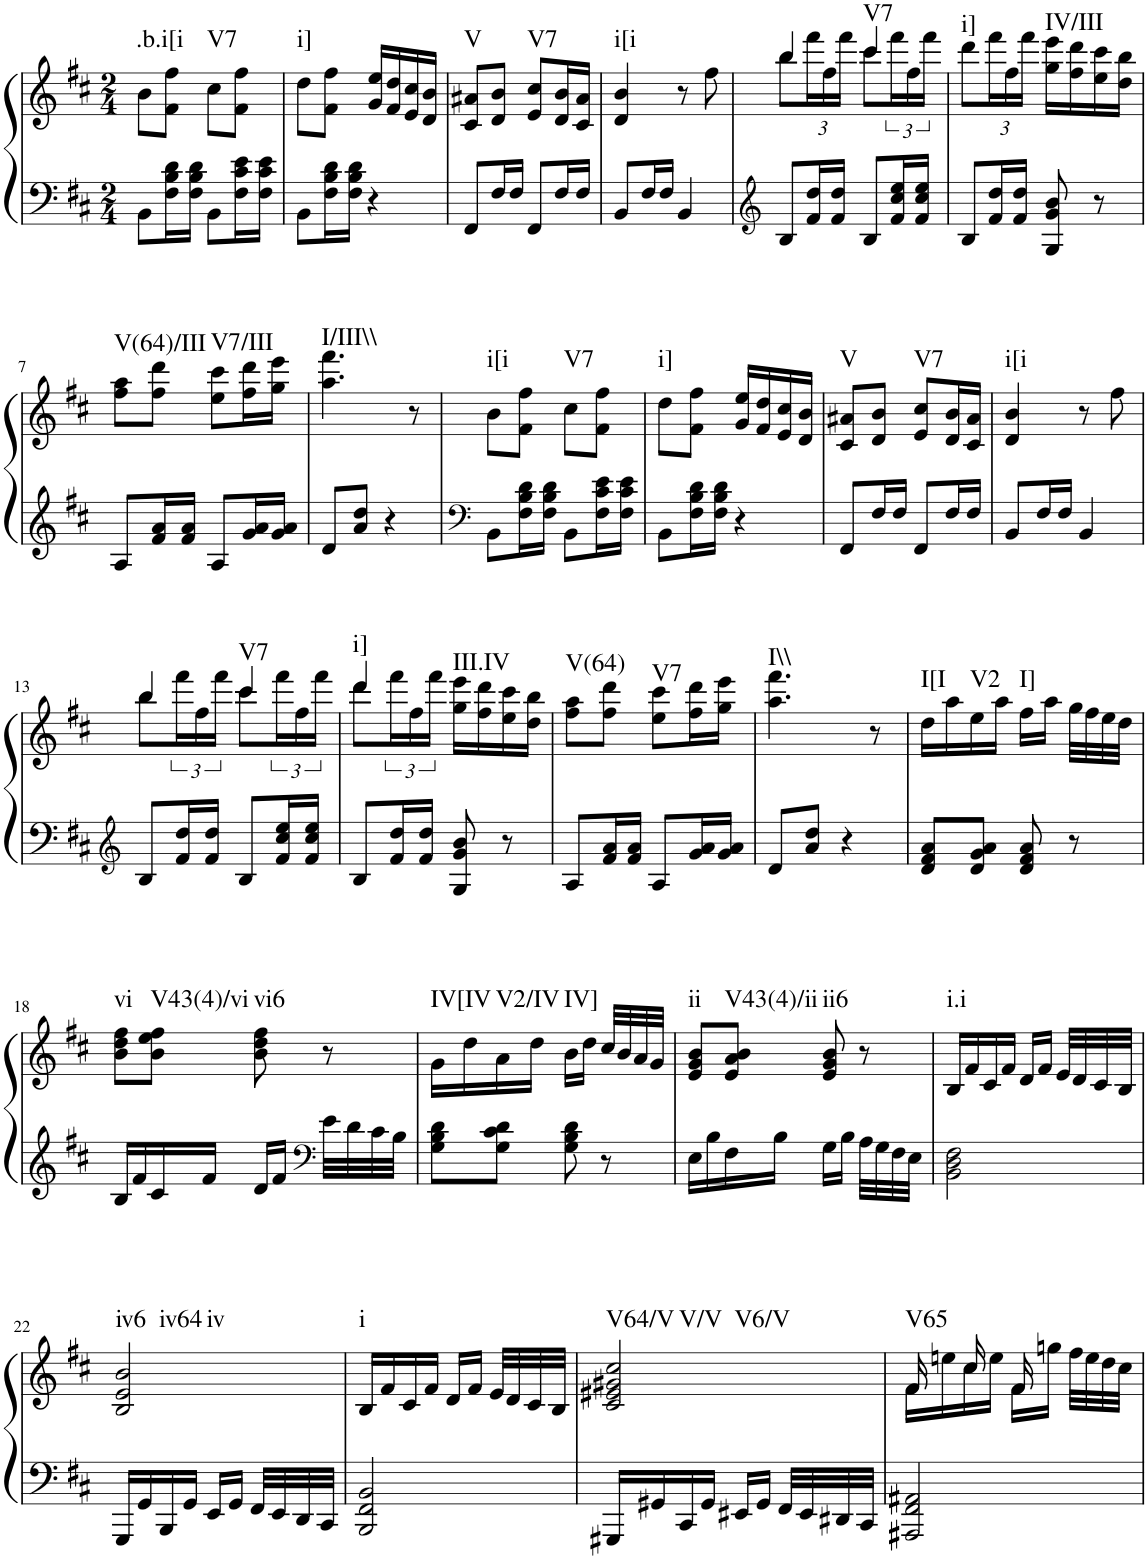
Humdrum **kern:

**kern	**kern	**harte
*part1	*part1	*part1
*staff2	*staff1	*
*I"Piano	*	*
*I'Pno.	*	*
*clefF4	*clefG2	*
*k[f#c#]	*k[f#c#]	*
*M2/4	*M2/4	*
=1	=1	=1
!	!	!LO:H:kt=.b.i[i
8BB\L	8b\L	N
16F#\ 16B\ 16d\L	8f#\ 8ff#\J	.
16F#\ 16B\ 16d\JJ	.	.
!	!	!LO:H:kt=V7
8BB\L	8cc#\L	N
16F#\ 16c#\ 16e\L	8f#\ 8ff#\J	.
16F#\ 16c#\ 16e\JJ	.	.
=2	=2	=2
!	!	!LO:H:kt=i]
8BB\L	8dd\L	N
16F#\ 16B\ 16d\L	8f#\ 8ff#\J	.
16F#\ 16B\ 16d\JJ	.	.
4r	16g/ 16ee/LL	.
.	16f#/ 16dd/	.
.	16e/ 16cc#/	.
.	16d/ 16b/JJ	.
=3	=3	=3
!	!	!LO:H:kt=V
8FF#/L	8c#/ 8a#X/L	N
16F#/L	8d/ 8b/J	.
16F#/JJ	.	.
!	!	!LO:H:kt=V7
8FF#/L	8e/ 8cc#/L	N
16F#/L	16d/ 16b/L	.
16F#/JJ	16c#/ 16a#/JJ	.
=4	=4	=4
!	!	!LO:H:kt=i[i
8BB/L	4d/ 4b/	N
16F#/L	.	.
16F#/JJ	.	.
4BB/	8r	.
.	8ff#\	.
=5	=5	=5
*clefG2	*	*
*	*^	*
8B/L	4bb/	8bb\L	.
*	*	*Xbrackettup	*
16f#/ 16dd/L	.	24fff#\L	.
.	.	24ff#\	.
16f#/ 16dd/JJ	.	.	.
.	.	24fff#\JJ	.
!	!	!	!LO:H:kt=V7
8B/L	4ccc#/	8ccc#\L	N
*	*	*brackettup	*
16f#/ 16cc#/ 16ee/L	.	24fff#\L	.
.	.	24ff#\	.
16f#/ 16cc#/ 16ee/JJ	.	.	.
.	.	24fff#\JJ	.
=6	=6	=6	=6
!	!	!	!LO:H:kt=i]
*	*v	*v	*
8B/L	8ddd\L	N
*	*Xbrackettup	*
16f#/ 16dd/L	24fff#\L	.
.	24ff#\	.
16f#/ 16dd/JJ	.	.
.	24fff#\JJ	.
!	!	!LO:H:kt=IV/III
8G/ 8g/ 8b/	16gg\ 16eee\LL	N
.	16ff#\ 16ddd\	.
8r	16ee\ 16ccc#\	.
.	16dd\ 16bb\JJ	.
!!LO:LB:g=z
=7	=7	=7
!	!	!LO:H:kt=V(64)/III
8A/L	8ff#\ 8aa\L	N
16f#/ 16a/L	8ff#\ 8ddd\J	.
16f#/ 16a/JJ	.	.
!	!	!LO:H:kt=V7/III
8A/L	8ee\ 8ccc#\L	N
16g/ 16a/L	16ff#\ 16ddd\L	.
16g/ 16a/JJ	16gg\ 16eee\JJ	.
=8	=8	=8
!	!	!LO:H:kt=I/III\\
8d/L	4.aa\ 4.fff#\	N
8a/ 8dd/J	.	.
4r	.	.
.	8r	.
=9	=9	=9
*clefF4	*	*
!	!	!LO:H:kt=i[i
8BB\L	8b\L	N
16F#\ 16B\ 16d\L	8f#\ 8ff#\J	.
16F#\ 16B\ 16d\JJ	.	.
!	!	!LO:H:kt=V7
8BB\L	8cc#\L	N
16F#\ 16c#\ 16e\L	8f#\ 8ff#\J	.
16F#\ 16c#\ 16e\JJ	.	.
=10	=10	=10
!	!	!LO:H:kt=i]
8BB\L	8dd\L	N
16F#\ 16B\ 16d\L	8f#\ 8ff#\J	.
16F#\ 16B\ 16d\JJ	.	.
4r	16g/ 16ee/LL	.
.	16f#/ 16dd/	.
.	16e/ 16cc#/	.
.	16d/ 16b/JJ	.
=11	=11	=11
!	!	!LO:H:kt=V
8FF#/L	8c#/ 8a#X/L	N
16F#/L	8d/ 8b/J	.
16F#/JJ	.	.
!	!	!LO:H:kt=V7
8FF#/L	8e/ 8cc#/L	N
16F#/L	16d/ 16b/L	.
16F#/JJ	16c#/ 16a#/JJ	.
=12	=12	=12
!	!	!LO:H:kt=i[i
8BB/L	4d/ 4b/	N
16F#/L	.	.
16F#/JJ	.	.
4BB/	8r	.
.	8ff#\	.
!!LO:LB:g=z
=13	=13	=13
*clefG2	*	*
*	*^	*
8B/L	4bb/	8bb\L	.
*	*	*brackettup	*
16f#/ 16dd/L	.	24fff#\L	.
.	.	24ff#\	.
16f#/ 16dd/JJ	.	.	.
.	.	24fff#\JJ	.
!	!	!	!LO:H:kt=V7
8B/L	4ccc#/	8ccc#\L	N
16f#/ 16cc#/ 16ee/L	.	24fff#\L	.
.	.	24ff#\	.
16f#/ 16cc#/ 16ee/JJ	.	.	.
.	.	24fff#\JJ	.
=14	=14	=14	=14
!	!	!	!LO:H:kt=i]
8B/L	4ddd/	8ddd\L	N
16f#/ 16dd/L	.	24fff#\L	.
.	.	24ff#\	.
16f#/ 16dd/JJ	.	.	.
.	.	24fff#\JJ	.
!	!	!	!LO:H:kt=III.IV
8G/ 8g/ 8b/	4ryy	16gg\ 16eee\LL	N
.	.	16ff#\ 16ddd\	.
8r	.	16ee\ 16ccc#\	.
.	.	16dd\ 16bb\JJ	.
=15	=15	=15	=15
!	!	!	!LO:H:kt=V(64)
*	*v	*v	*
8A/L	8ff#\ 8aa\L	N
16f#/ 16a/L	8ff#\ 8ddd\J	.
16f#/ 16a/JJ	.	.
!	!	!LO:H:kt=V7
8A/L	8ee\ 8ccc#\L	N
16g/ 16a/L	16ff#\ 16ddd\L	.
16g/ 16a/JJ	16gg\ 16eee\JJ	.
=16	=16	=16
!	!	!LO:H:kt=I\\
8d/L	4.aa\ 4.fff#\	N
8a/ 8dd/J	.	.
4r	.	.
.	8r	.
=17	=17	=17
!	!	!LO:H:kt=I[I
8d/ 8f#/ 8a/L	16dd\LL	N
.	16aa\	.
!	!	!LO:H:kt=V2
8d/ 8g/ 8a/J	16ee\	N
.	16aa\JJ	.
!	!	!LO:H:kt=I]
8d/ 8f#/ 8a/	16ff#\LL	N
.	16aa\JJ	.
8r	32gg\LLL	.
.	32ff#\	.
.	32ee\	.
.	32dd\JJJ	.
!!LO:LB:g=z
=18	=18	=18
!	!	!LO:H:kt=vi
16B/LL	8b\ 8dd\ 8ff#\L	N
16f#/	.	.
!	!	!LO:H:kt=V43(4)/vi
16c#/	8b\ 8ee\ 8ff#\J	N
16f#/JJ	.	.
!	!	!LO:H:kt=vi6
16d/LL	8b\ 8dd\ 8ff#\	N
16f#/JJ	.	.
*clefF4	*	*
32e\LLL	8r	.
32d\	.	.
32c#\	.	.
32B\JJJ	.	.
=19	=19	=19
!	!	!LO:H:kt=IV[IV
8G\ 8B\ 8d\L	16g\LL	N
.	16dd\	.
!	!	!LO:H:kt=V2/IV
8G\ 8c#\ 8d\J	16a\	N
.	16dd\JJ	.
!	!	!LO:H:kt=IV]
8G\ 8B\ 8d\	16b\LL	N
.	16dd\JJ	.
8r	32cc#/LLL	.
.	32b/	.
.	32a/	.
.	32g/JJJ	.
=20	=20	=20
!	!	!LO:H:kt=ii
16E\LL	8e/ 8g/ 8b/L	N
16B\	.	.
!	!	!LO:H:kt=V43(4)/ii
16F#\	8e/ 8a/ 8b/J	N
16B\JJ	.	.
!	!	!LO:H:kt=ii6
16G\LL	8e/ 8g/ 8b/	N
16B\JJ	.	.
32A\LLL	8r	.
32G\	.	.
32F#\	.	.
32E\JJJ	.	.
=21	=21	=21
!	!	!LO:H:kt=i.i
2BB\ 2D\ 2F#\	16B/LL	N
.	16f#/	.
.	16c#/	.
.	16f#/JJ	.
.	16d/LL	.
.	16f#/JJ	.
.	32e/LLL	.
.	32d/	.
.	32c#/	.
.	32B/JJJ	.
!!LO:LB:g=z
=22	=22	=22
!	!	!LO:H:n=1:kt=iv6
!	!	!LO:H:n=2:kt=iv64
!	!	!LO:H:n=3:kt=iv
16GGG/LL	2B/ 2e/ 2b/	N N N
16GG/	.	.
16BBB/	.	.
16GG/JJ	.	.
16EE/LL	.	.
16GG/JJ	.	.
32FF#/LLL	.	.
32EE/	.	.
32DD/	.	.
32CC#/JJJ	.	.
=23	=23	=23
!	!	!LO:H:kt=i
2BBB/ 2FF#/ 2BB/	16B/LL	N
.	16f#/	.
.	16c#/	.
.	16f#/JJ	.
.	16d/LL	.
.	16f#/JJ	.
.	32e/LLL	.
.	32d/	.
.	32c#/	.
.	32B/JJJ	.
=24	=24	=24
!	!	!LO:H:n=1:kt=V64/V
!	!	!LO:H:n=2:kt=V/V
!	!	!LO:H:n=3:kt=V6/V
16GGG#X/LL	2c#/ 2e#X/ 2g#X/ 2cc#/	N N N
16GG#X/	.	.
16CC#/	.	.
16GG#/JJ	.	.
16EE#X/LL	.	.
16GG#/JJ	.	.
32FF#/LLL	.	.
32EE#/	.	.
32DD#X/	.	.
32CC#/JJJ	.	.
=25	=25	=25
*	*^	*
!	!	!	!LO:H:kt=V65
2AAA#X/ 2FF#/ 2AA#X/	16f#/	16f#\LL	N
.	16ryy	16een\	.
.	16cc#/	16cc#\	.
.	16ryy	16ee\JJ	.
.	16f#/	16f#\LL	.
.	8.ryy	16ggn\JJ	.
.	.	32ff#\LLL	.
.	.	32ee\	.
.	.	32dd\	.
.	.	32cc#\JJJ	.
*	*v	*v	*
=	=	=
*-	*-	*-
